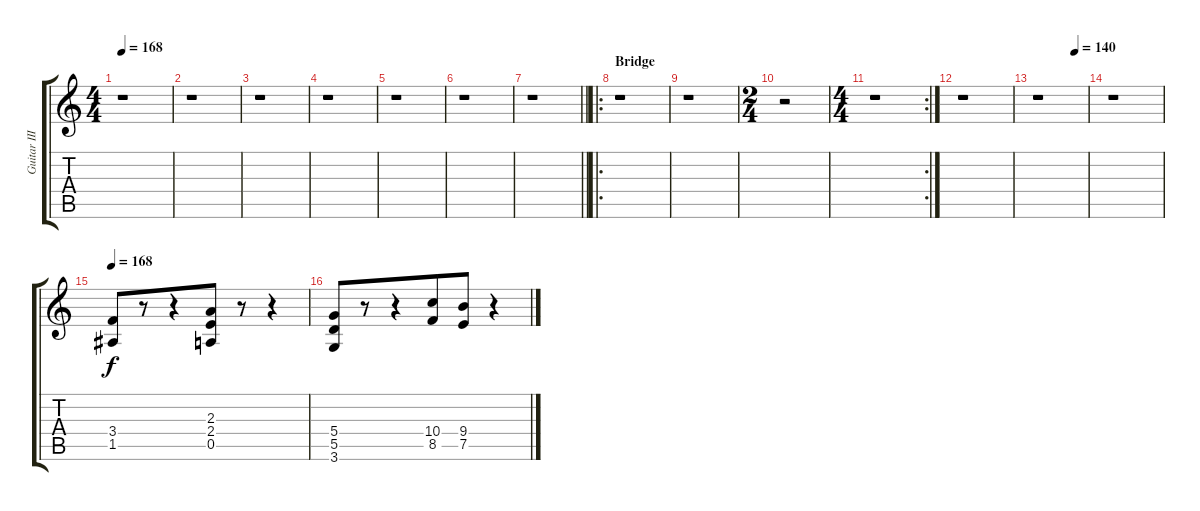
\track ("Guitar III" "Guitar III") {instrument overdrivenguitar}
\staff {score tabs}
\tuning (E4 B3 G3 D3 A2 E2) {hide}
\ts (4 4)
\tempo 168
\clef g2
\ks c
r.1{dy f} |
r.1 |
r.1 |
r.1 |
r.1 |
r.1 |
\barLineRight lightlight
r.1 |
\ro
\section ("" "Bridge")
r.1 |
r.1 |
\ts (2 4)
r.2 |
\rc 2
\ts (4 4)
r.1 |
r.1 |
\tempo (140 0.75)
r.1 |
r.1 |
\tempo 168
(3.4 1.5).8{beam merge} r.8 r.4 (2.3 2.4 0.5).8{beam merge} r.8 r.4 |
(5.4 5.5 3.6).8{beam merge} r.8 r.4 (10.4 8.5).8{beam merge} (9.4 7.5).8 r.4
